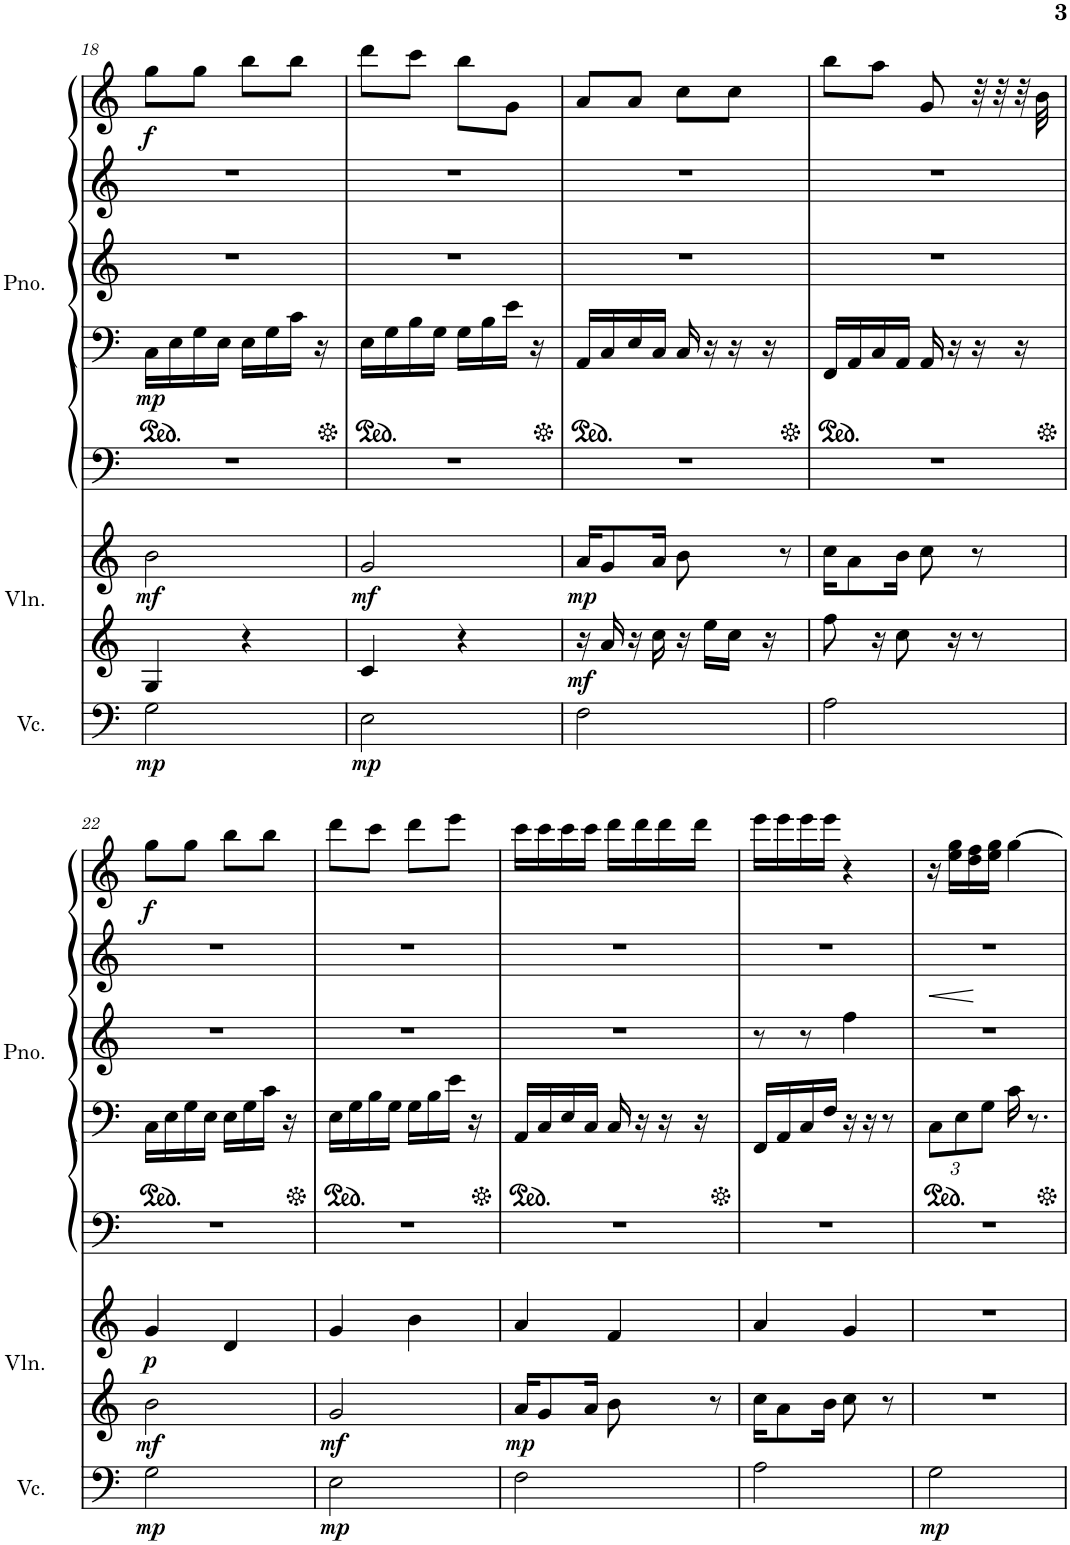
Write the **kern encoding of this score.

**kern	**dynam	**kern	**kern	**dynam	**kern	**kern	**kern	**kern	**kern	**dynam
*part3	*part3	*part2	*part2	*part2	*part1	*part1	*part1	*part1	*part1	*part1
*staff8	*staff8	*staff7	*staff6	*staff6/7	*staff5	*staff4	*staff3	*staff2	*staff1	*staff1/2/3/4/5
*I"大提琴	*	*I"小提琴	*	*	*I"钢琴	*	*	*	*	*
!!LO:PB:g=z
*clefF4	*	*clefG2	*clefG2	*	*clefF4	*clefF4	*clefG2	*clefG2	*clefG2	*
*k[]	*	*k[]	*k[]	*	*k[]	*k[]	*k[]	*k[]	*k[]	*
*M2/4	*	*M2/4	*M2/4	*	*M2/4	*M2/4	*M2/4	*M2/4	*M2/4	*
=18	=18	=18	=18	=18	=18	=18	=18	=18	=18	=18
!	!LO:DY:b	!	!	!LO:DY:b	!	!	!	!	!	!LO:DY:b=4
!	!	!	!	!	!	!	!	!	!	!LO:DY:n=1:b
2G\	mp	4G/	2b\	mf	2r	16C\LL	2r	2r	8gg\L	mp f
.	.	.	.	.	.	16E\	.	.	.	.
.	.	.	.	.	.	16G\	.	.	8gg\J	.
.	.	.	.	.	.	16E\JJ	.	.	.	.
.	.	4r	.	.	.	16E\LL	.	.	8bb\L	.
.	.	.	.	.	.	16G\	.	.	.	.
.	.	.	.	.	.	16c\JJ	.	.	8bb\J	.
.	.	.	.	.	.	16r	.	.	.	.
=19	=19	=19	=19	=19	=19	=19	=19	=19	=19	=19
!	!LO:DY:b	!	!	!LO:DY:b	!	!	!	!	!	!
2E\	mp	4c/	2g/	mf	2r	16E\LL	2r	2r	8ddd\L	.
.	.	.	.	.	.	16G\	.	.	.	.
.	.	.	.	.	.	16B\	.	.	8ccc\J	.
.	.	.	.	.	.	16G\JJ	.	.	.	.
.	.	4r	.	.	.	16G\LL	.	.	8bb\L	.
.	.	.	.	.	.	16B\	.	.	.	.
.	.	.	.	.	.	16e\JJ	.	.	8g\J	.
.	.	.	.	.	.	16r	.	.	.	.
=20	=20	=20	=20	=20	=20	=20	=20	=20	=20	=20
!	!	!	!	!LO:DY:b=2	!	!	!	!	!	!
!	!	!	!	!LO:DY:n=1:b	!	!	!	!	!	!
2F\	.	16r	16a/KL	mf mp	2r	16AA/LL	2r	2r	8a/L	.
.	.	16a/	8g/	.	.	16C/	.	.	.	.
.	.	16r	.	.	.	16E/	.	.	8a/J	.
.	.	16cc\	16a/Jk	.	.	16C/JJ	.	.	.	.
.	.	16r	8b\	.	.	16C/	.	.	8cc\L	.
.	.	16ee\LL	.	.	.	16r	.	.	.	.
.	.	16cc\JJ	8r	.	.	16r	.	.	8cc\J	.
.	.	16r	.	.	.	16r	.	.	.	.
=21	=21	=21	=21	=21	=21	=21	=21	=21	=21	=21
2A\	.	8ff\	16cc\KL	.	2r	16FF/LL	2r	2r	8bb\L	.
.	.	.	8a\	.	.	16AA/	.	.	.	.
.	.	16r	.	.	.	16C/	.	.	8aa\J	.
.	.	8cc\	16b\Jk	.	.	16AA/JJ	.	.	.	.
.	.	.	8cc\	.	.	16AA/	.	.	8g/	.
.	.	16r	.	.	.	16r	.	.	.	.
.	.	8r	8r	.	.	16r	.	.	32r	.
.	.	.	.	.	.	.	.	.	32r	.
.	.	.	.	.	.	16r	.	.	32r	.
.	.	.	.	.	.	.	.	.	32b\	.
!!LO:LB:g=z
=22	=22	=22	=22	=22	=22	=22	=22	=22	=22	=22
!	!LO:DY:b	!	!	!LO:DY:b=2	!	!	!	!	!	!
!	!	!	!	!LO:DY:n=1:b	!	!	!	!	!	!LO:DY:b
2G\	mp	2b\	4g/	mf p	2r	16C\LL	2r	2r	8gg\L	f
.	.	.	.	.	.	16E\	.	.	.	.
.	.	.	.	.	.	16G\	.	.	8gg\J	.
.	.	.	.	.	.	16E\JJ	.	.	.	.
.	.	.	4d/	.	.	16E\LL	.	.	8bb\L	.
.	.	.	.	.	.	16G\	.	.	.	.
.	.	.	.	.	.	16c\JJ	.	.	8bb\J	.
.	.	.	.	.	.	16r	.	.	.	.
=23	=23	=23	=23	=23	=23	=23	=23	=23	=23	=23
!	!LO:DY:b	!	!	!LO:DY:b=2	!	!	!	!	!	!
2E\	mp	2g/	4g/	mf	2r	16E\LL	2r	2r	8ddd\L	.
.	.	.	.	.	.	16G\	.	.	.	.
.	.	.	.	.	.	16B\	.	.	8ccc\J	.
.	.	.	.	.	.	16G\JJ	.	.	.	.
.	.	.	4b\	.	.	16G\LL	.	.	8ddd\L	.
.	.	.	.	.	.	16B\	.	.	.	.
.	.	.	.	.	.	16e\JJ	.	.	8eee\J	.
.	.	.	.	.	.	16r	.	.	.	.
=24	=24	=24	=24	=24	=24	=24	=24	=24	=24	=24
!	!	!	!	!LO:DY:b=2	!	!	!	!	!	!
2F\	.	16a/KL	4a/	mp	2r	16AA/LL	2r	2r	16ccc\LL	.
.	.	8g/	.	.	.	16C/	.	.	16ccc\	.
.	.	.	.	.	.	16E/	.	.	16ccc\	.
.	.	16a/Jk	.	.	.	16C/JJ	.	.	16ccc\JJ	.
.	.	8b\	4f/	.	.	16C/	.	.	16ddd\LL	.
.	.	.	.	.	.	16r	.	.	16ddd\	.
.	.	8r	.	.	.	16r	.	.	16ddd\	.
.	.	.	.	.	.	16r	.	.	16ddd\JJ	.
=25	=25	=25	=25	=25	=25	=25	=25	=25	=25	=25
2A\	.	16cc\KL	4a/	.	2r	16FF/LL	8r	2r	16eee\LL	.
.	.	8a\	.	.	.	16AA/	.	.	16eee\	.
.	.	.	.	.	.	16C/	8r	.	16eee\	.
.	.	16b\Jk	.	.	.	16F/JJ	.	.	16eee\JJ	.
.	.	8cc\	4g/	.	.	16r	4ff\	.	4r	.
.	.	.	.	.	.	16r	.	.	.	.
.	.	8r	.	.	.	8r	.	.	.	.
=26	=26	=26	=26	=26	=26	=26	=26	=26	=26	=26
*	*	*	*	*	*	*Xbrackettup	*	*	*	*
!	!LO:DY:b	!	!	!	!	!	!	!	!	!
2G\	mp	2r	2r	.	2r	12C\L	2r	2r	16r	.
.	.	.	.	.	.	.	.	.	16ee\ 16gg\LL	.
.	.	.	.	.	.	12E\	.	.	.	.
.	.	.	.	.	.	.	.	.	16dd\ 16ff\	.
.	.	.	.	.	.	12G\J	.	.	.	.
.	.	.	.	.	.	.	.	.	16ee\ 16gg\JJ	.
.	.	.	.	.	.	16c\	.	.	[4gg\	.
.	.	.	.	.	.	8.r	.	.	.	.
=	=	=	=	=	=	=	=	=	=	=
*-	*-	*-	*-	*-	*-	*-	*-	*-	*-	*-
